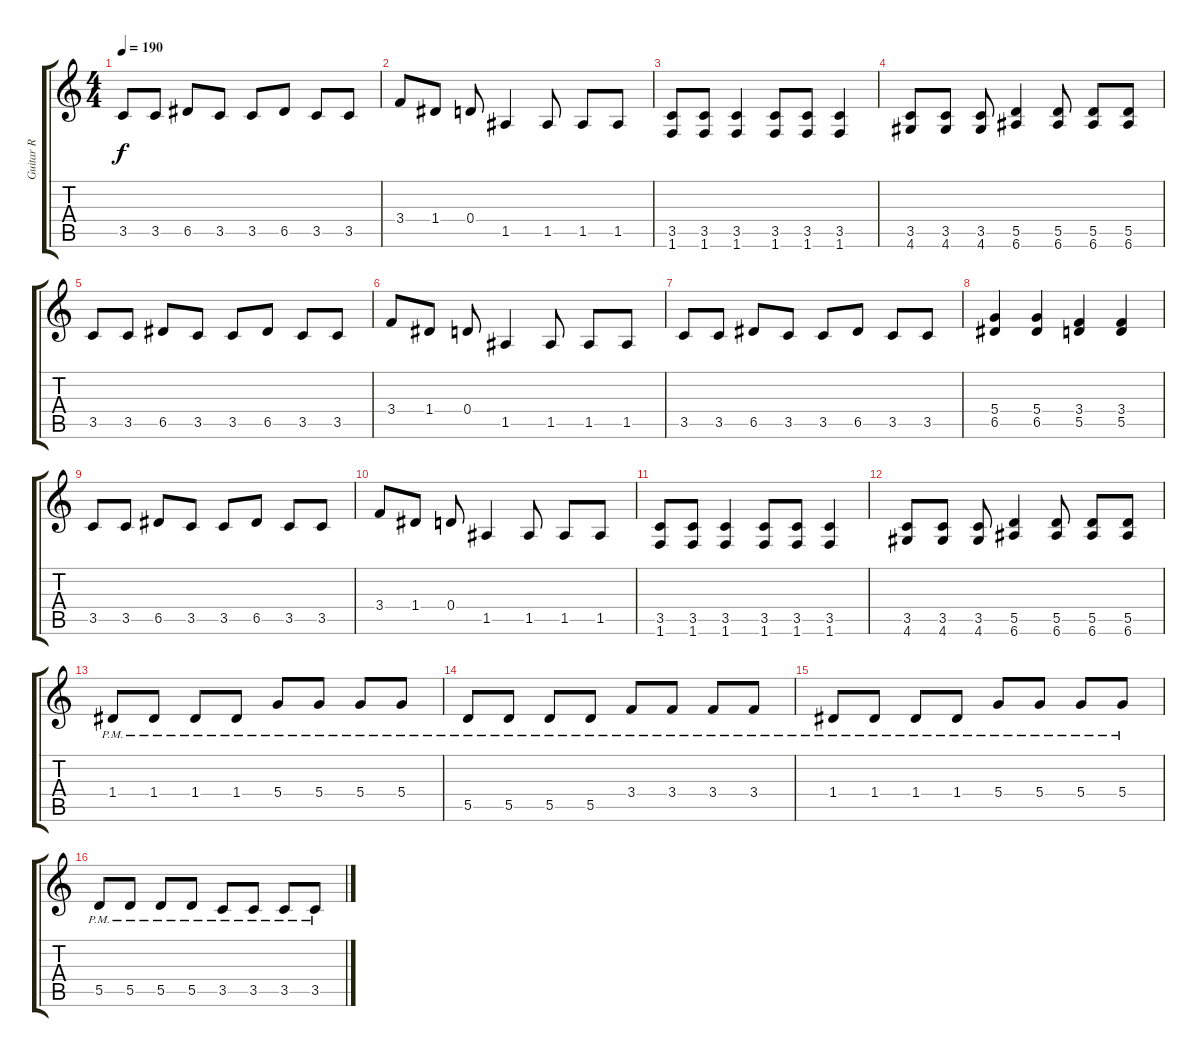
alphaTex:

\track ("Guitar R" "Guitar R") {instrument distortionguitar}
\staff {score tabs}
\tuning (E4 B3 G3 D3 A2 E2) {hide}
\ts (4 4)
\tempo 190
\clef g2
\ks c
3.5.8{dy f} 3.5.8 6.5.8 3.5.8 3.5.8 6.5.8 3.5.8 3.5.8 |
3.4.8 1.4.8 0.4.8 1.5.4 1.5.8 1.5.8 1.5.8 |
(3.5 1.6).8 (3.5 1.6).8 (3.5 1.6).4 (3.5 1.6).8 (3.5 1.6).8 (3.5 1.6).4 |
(3.5 4.6).8 (3.5 4.6).8 (3.5 4.6).8 (5.5 6.6).4 (5.5 6.6).8 (5.5 6.6).8 (5.5 6.6).8 |
3.5.8 3.5.8 6.5.8 3.5.8 3.5.8 6.5.8 3.5.8 3.5.8 |
3.4.8 1.4.8 0.4.8 1.5.4 1.5.8 1.5.8 1.5.8 |
3.5.8 3.5.8 6.5.8 3.5.8 3.5.8 6.5.8 3.5.8 3.5.8 |
(5.4 6.5).4 (5.4 6.5).4 (3.4 5.5).4 (3.4 5.5).4 |
3.5.8 3.5.8 6.5.8 3.5.8 3.5.8 6.5.8 3.5.8 3.5.8 |
3.4.8 1.4.8 0.4.8 1.5.4 1.5.8 1.5.8 1.5.8 |
(3.5 1.6).8 (3.5 1.6).8 (3.5 1.6).4 (3.5 1.6).8 (3.5 1.6).8 (3.5 1.6).4 |
(3.5 4.6).8 (3.5 4.6).8 (3.5 4.6).8 (5.5 6.6).4 (5.5 6.6).8 (5.5 6.6).8 (5.5 6.6).8 |
1.4{pm}.8 1.4{pm}.8 1.4{pm}.8 1.4{pm}.8 5.4{pm}.8 5.4{pm}.8 5.4{pm}.8 5.4{pm}.8 |
5.5{pm}.8 5.5{pm}.8 5.5{pm}.8 5.5{pm}.8 3.4{pm}.8 3.4{pm}.8 3.4{pm}.8 3.4{pm}.8 |
1.4{pm}.8 1.4{pm}.8 1.4{pm}.8 1.4{pm}.8 5.4{pm}.8 5.4{pm}.8 5.4{pm}.8 5.4{pm}.8 |
5.5{pm}.8 5.5{pm}.8 5.5{pm}.8 5.5{pm}.8 3.5{pm}.8 3.5{pm}.8 3.5{pm}.8 3.5{pm}.8
